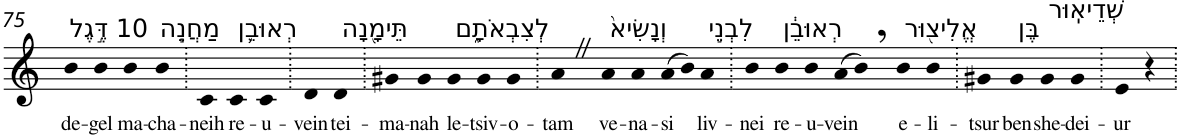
**kern	**text
*part1	*part1
*staff1	*staff1
*I"Piano	*
*I'Pno	*
!!LO:PB:g=z
*clefG2	*
*k[]	*
=75	=75
!LO:TX:a:t=10 דֶּ֣גֶל	!
!	!LO:LY:b
4b	de-
!	!LO:LY:b
4b	-gel
!LO:TX:a:t=מַחֲנֵ֧ה	!
!	!LO:LY:b
4b	ma-
!	!LO:LY:b
4b	-cha-
=76.	=76.
!	!LO:LY:b
4c	-neih
!LO:TX:a:t=רְאוּבֵ֛ן	!
!	!LO:LY:b
4c	re-
!	!LO:LY:b
4c	-u-
=77.	=77.
!	!LO:LY:b
4d	-vein
!LO:TX:a:t=תֵּימָ֖נָה	!
!	!LO:LY:b
4d	tei-
=78.	=78.
!	!LO:LY:b
4g#X	-ma-
!	!LO:LY:b
4g#	-nah
!LO:TX:a:t=לְצִבְאֹתָ֑ם	!
!	!LO:LY:b
4g#	le-
!	!LO:LY:b
4g#	-tsiv-
!	!LO:LY:b
4g#	-o-
=79.	=79.
!	!LO:LY:b
4aZ	-tam
!LO:TX:a:t=וְנָשִׂיא֙	!
!	!LO:LY:b
4a	ve-
!	!LO:LY:b
4a	-na-
!	!LO:LY:b
(>8a	-si
8b)	.
!LO:TX:a:t=לִבְנֵ֣י	!
!	!LO:LY:b
4a	liv-
=80.	=80.
!	!LO:LY:b
4b	-nei
!LO:TX:a:t=רְאוּבֵ֔ן	!
!	!LO:LY:b
4b	re-
!	!LO:LY:b
4b	-u-
!	!LO:LY:b
(>8a	-vein
8b,)	.
!LO:TX:a:t=אֱלִיצ֖וּר	!
!	!LO:LY:b
4b	e-
!	!LO:LY:b
4b	-li-
=81.	=81.
!	!LO:LY:b
4g#X	-tsur
!LO:TX:a:t=בֶּן	!
!	!LO:LY:b
4g#	ben
!LO:TX:a:t=שְׁדֵיאֽוּר	!
!	!LO:LY:b
4g#	she-
!	!LO:LY:b
4g#	-dei-
=82.	=82.
!	!LO:LY:b
4e	-ur
4r	.
=.	=.
*-	*-
